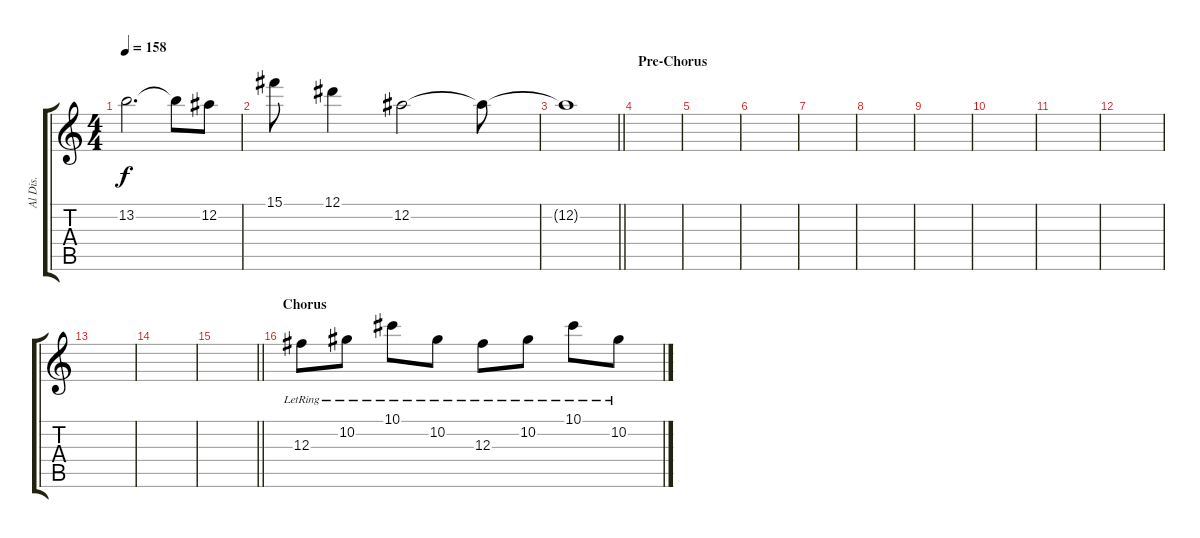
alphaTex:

\track ("Al Dis." "Al Dis.") {instrument distortionguitar}
\staff {score tabs}
\tuning (Eb4 Bb3 Gb3 Db3 Ab2 Db2) {hide}
\ts (4 4)
\tempo 158
\clef g2
\ks c
13.2{t}.2{d dy f} 13.2{t}.8 12.2.8 |
15.1.8 12.1.4 12.2.2 12.2{t}.8 |
\barLineRight lightlight
12.2{t}.1 |
\section ("" "Pre-Chorus")
|
|
|
|
|
|
|
|
|
|
|
\barLineRight lightlight
|
\section ("" "Chorus")
12.3{lr}.8 10.2{lr}.8 10.1{lr}.8 10.2{lr}.8 12.3{lr}.8 10.2{lr}.8 10.1{lr}.8 10.2{lr}.8
